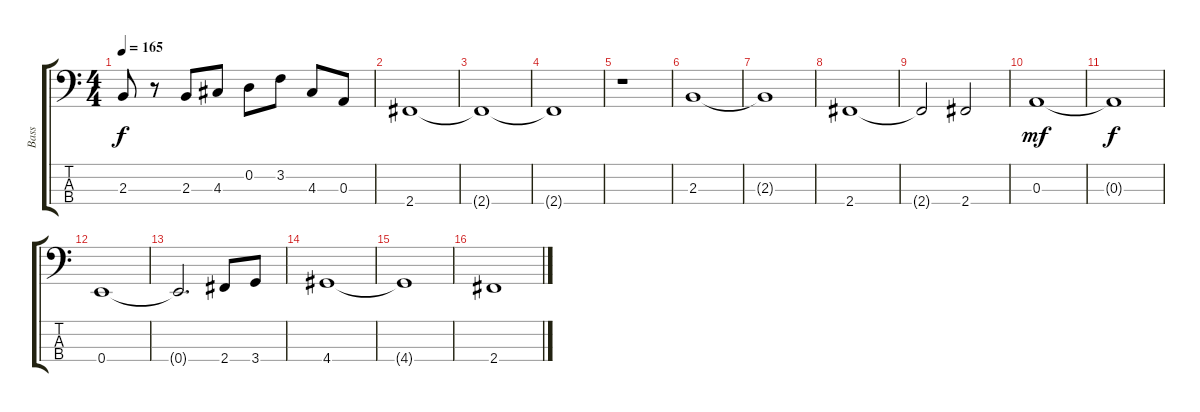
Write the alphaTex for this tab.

\track ("Bass" "Bass") {instrument electricbassfinger}
\staff {score tabs}
\tuning (G2 D2 A1 E1) {hide}
\ts (4 4)
\tempo 165
\clef f4
\ks c
2.3.8{dy f} r.8 2.3.8 4.3.8 0.2.8 3.2.8 4.3.8 0.3.8 |
2.4.1 |
2.4{t}.1 |
2.4{t}.1 |
r.1 |
2.3.1 |
2.3{t}.1 |
2.4.1 |
2.4{t}.2 2.4.2 |
0.3.1{dy mf} |
0.3{t}.1{dy f} |
0.4.1 |
0.4{t}.2{d} 2.4.8 3.4.8 |
4.4.1 |
4.4{t}.1 |
2.4.1
